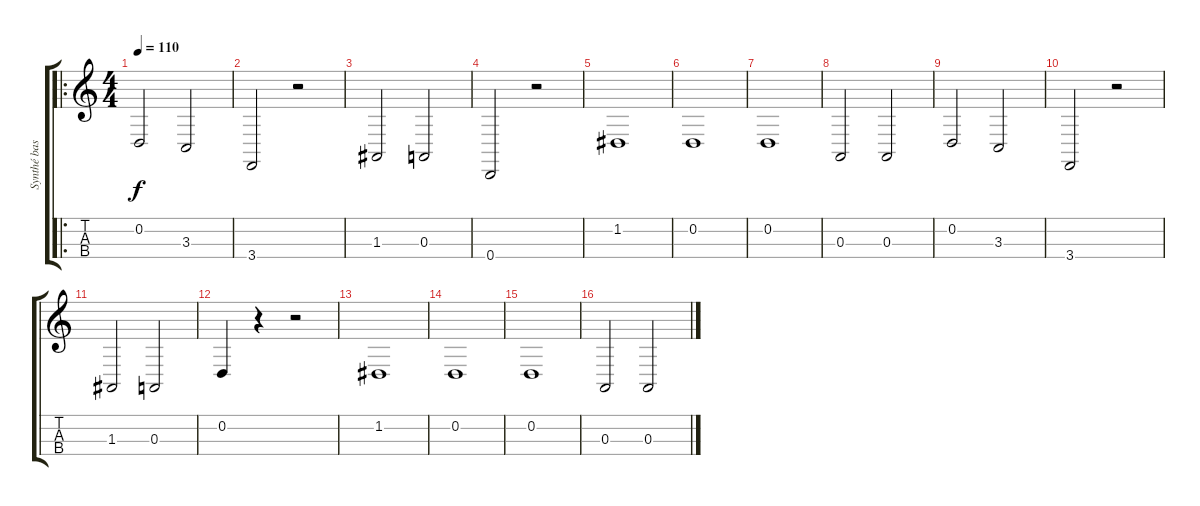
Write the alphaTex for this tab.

\track ("Synthé bas" "Synthé bas") {instrument synthstrings2}
\staff {score tabs}
\tuning (G3 D3 A2 D2) {hide}
\ro
\ts (4 4)
\tempo 110
\clef g2
\ks c
0.2.2{dy f instrument synthstrings2} 3.3.2 |
3.4.2 r.2 |
1.3.2 0.3.2 |
0.4.2 r.2 |
1.2.1 |
0.2.1 |
0.2.1 |
0.3.2 0.3.2 |
0.2.2 3.3.2 |
3.4.2 r.2 |
1.3.2 0.3.2 |
0.2.4 r.4 r.2 |
1.2.1 |
0.2.1 |
0.2.1 |
0.3.2 0.3.2
